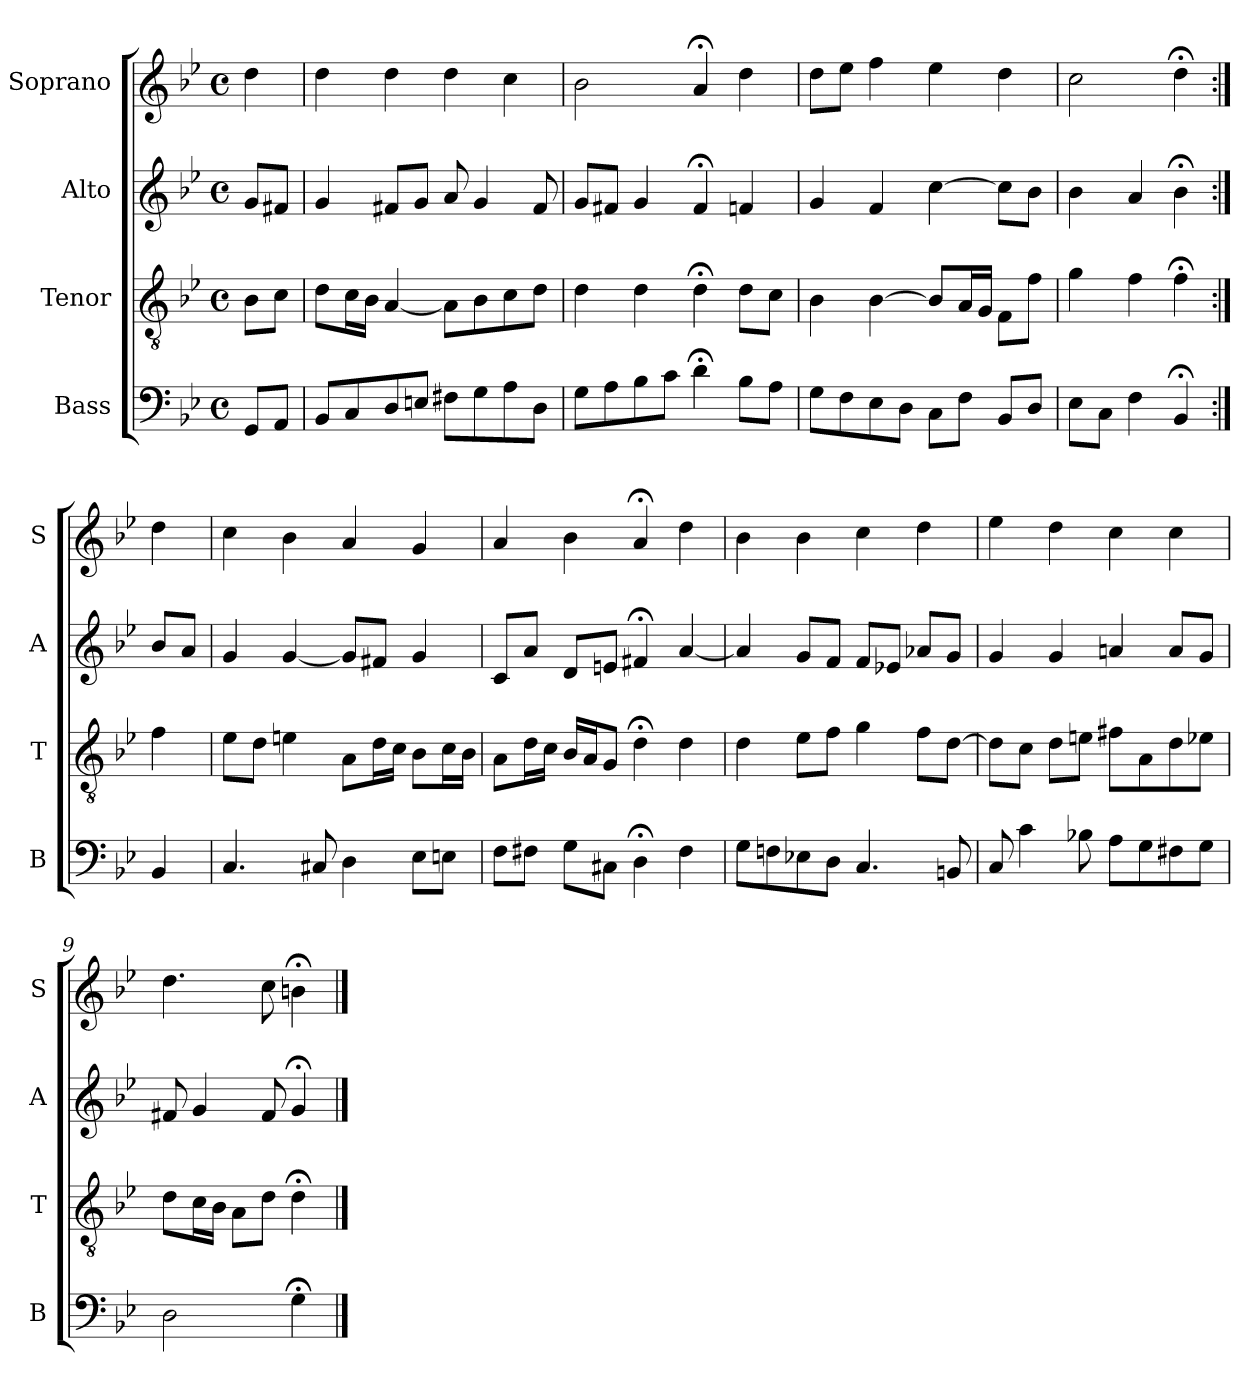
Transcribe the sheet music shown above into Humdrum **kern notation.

**kern	**kern	**kern	**kern
*part4	*part3	*part2	*part1
*staff4	*staff3	*staff2	*staff1
*I"Bass	*I"Tenor	*I"Alto	*I"Soprano
*I'B	*I'T	*I'A	*I'S
*clefF4	*clefGv2	*clefG2	*clefG2
*k[b-e-]	*k[b-e-]	*k[b-e-]	*k[b-e-]
*g:	*g:	*g:	*g:
*M4/4	*M4/4	*M4/4	*M4/4
*met(c)	*met(c)	*met(c)	*met(c)
*MM100	*MM100	*MM100	*MM100
=	=	=	=
8GGL	8B-L	8gL	4dd
8AAJ	8cJ	8f#XJ	.
=1	=1	=1	=1
8BB-L	8dL	4g	4dd
8C	16cL	.	.
.	16B-JJ	.	.
8D	[4A	8f#XL	4dd
8EnJ	.	8gJ	.
8F#XL	8AL]	8a	4dd
8G	8B-	4g	.
8A	8c	.	4cc
8DJ	8dJ	8f#	.
=2	=2	=2	=2
8GL	4d	8gL	2b-
8A	.	8f#XJ	.
8B-	4d	4g	.
8cJ	.	.	.
4d;<	4d;<	4f#;<	4a;<
8B-L	8dL	4fn	4dd
8AJ	8cJ	.	.
=3	=3	=3	=3
8GL	4B-	4g	8ddL
8F	.	.	8ee-J
8E-	[4B-	4f	4ff
8DJ	.	.	.
8CL	8B-L]	[4cc	4ee-
8FJ	16AL	.	.
.	16GJJ	.	.
8BB-L	8FL	8ccL]	4dd
8DJ	8fJ	8b-J	.
=4	=4	=4	=4
8E-L	4g	4b-	2cc
8CJ	.	.	.
4F	4f	4a	.
4BB-;<	4f;<	4b-;<	4dd;<
=:|!	=:|!	=:|!	=:|!
4BB-	4f	8b-L	4dd
.	.	8aJ	.
=5	=5	=5	=5
4.C	8e-L	4g	4cc
.	8dJ	.	.
.	4en	[4g	4b-
8C#X	.	.	.
4D	8AL	8gL]	4a
.	16dL	8f#XJ	.
.	16cJJ	.	.
8E-L	8B-L	4g	4g
8EnJ	16cL	.	.
.	16B-JJ	.	.
=6	=6	=6	=6
8FL	8AL	8cL	4a
8F#XJ	16dL	8aJ	.
.	16cJJ	.	.
8GL	16B-LL	8dL	4b-
.	16AJ	.	.
8C#XJ	8GJ	8enJ	.
4D;<	4d;<	4f#X;<	4a;<
4F#	4d	[4a	4dd
=7	=7	=7	=7
8GL	4d	4a]	4b-
8Fn	.	.	.
8E-X	8e-L	8gL	4b-
8DJ	8fJ	8fJ	.
4.C	4g	8fL	4cc
.	.	8e-XJ	.
.	8fL	8a-XL	4dd
8BBn	[8dJ	8gJ	.
=8	=8	=8	=8
8C	8dL]	4g	4ee-
4c	8cJ	.	.
.	8dL	4g	4dd
8B-X	8enJ	.	.
8AiL	8f#XiL	4ani	4cci
8G	8A	.	.
8F#X	8d	8aL	4cc
8GJ	8e-XJ	8gJ	.
=9	=9	=9	=9
2D	8dL	8f#X	4.dd
.	16cL	4g	.
.	16B-JJ	.	.
.	8AL	.	.
.	8dJ	8f#	8cc
4G;<	4d;<	4g;<	4bn;<
==	==	==	==
*-	*-	*-	*-
